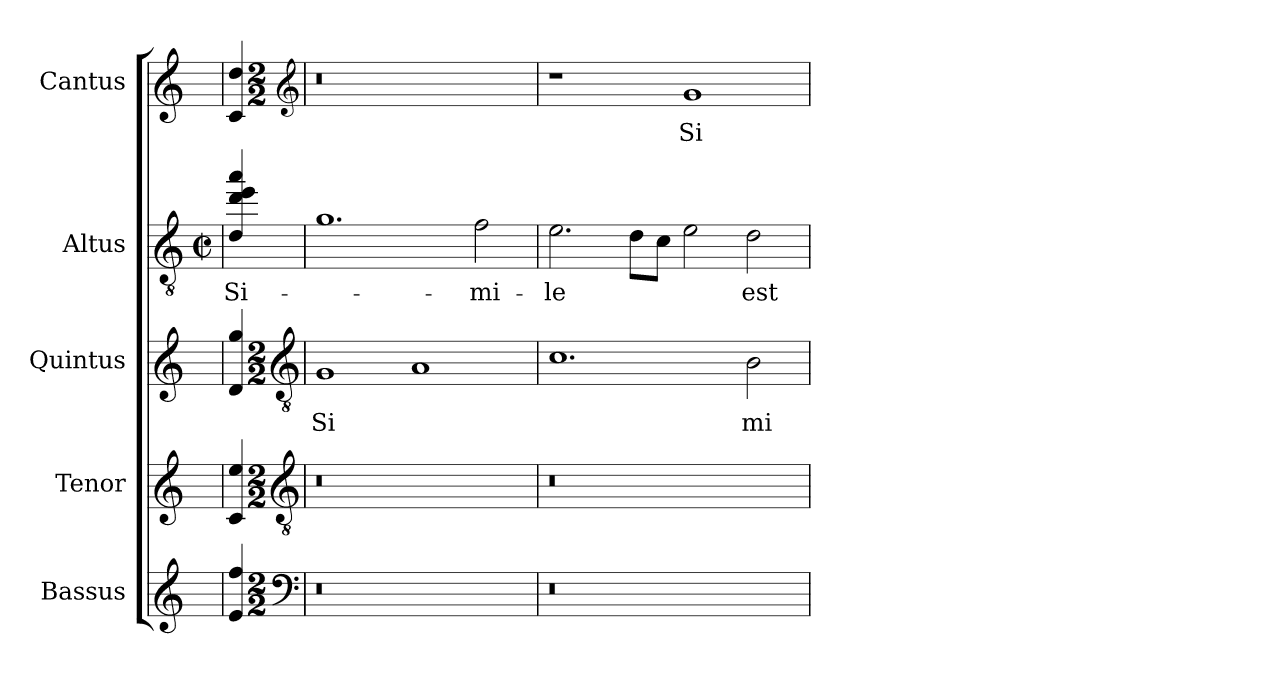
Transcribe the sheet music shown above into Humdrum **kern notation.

**kern	**kern	**kern	**text	**kern	**text	**kern	**text
*part5	*part4	*part3	*part3	*part2	*part2	*part1	*part1
*staff5	*staff4	*staff3	*staff3	*staff2	*staff2	*staff1	*staff1
*I"Bassus	*I"Tenor	*I"Quintus	*	*I"Altus	*	*I"Cantus	*
!!LO:PB:g=z
*stria5	*stria5	*stria5	*	*stria5	*	*stria5	*
*	*	*	*	*clefGv2	*	*	*
*	*	*	*	*M2/2	*	*	*
*	*	*	*	*met(c|)	*	*	*
=1	=1	=1	=1!	=1	=1!	=1!	=1!
!	!	!	!	!	!LO:LY:b:cj	!	!
4ff/ 4e/	4ee/ 4c/	4gg/ 4d/	.	4aa/ 4d/ 4dd 4ee	Si-	4dd/ 4c/	.
*clefF4	*clefGv2	*clefGv2	*	*	*	*clefG2	*
*M2/2	*M2/2	*M2/2	*	*	*	*M2/2	*
*met(c|)	*met(c|)	*met(c|)	*	*	*	*met(c|)	*
=2	=2	=2	=2	=2	=2	=2	=2
!	!	!	!LO:LY:b:cj	!	!	!	!
0r	0r	1G	Si	1.g	.	0r	.
.	.	1A	.	.	.	.	.
!	!	!	!	!	!LO:LY:b:cj	!	!
.	.	.	.	2f\	-mi-	.	.
=3	=3	=3	=3	=3	=3	=3	=3
!	!	!	!	!	!LO:LY:b:cj	!	!
0r	0r	1.c	.	2.e\	-le	1r	.
.	.	.	.	8d\L	.	.	.
.	.	.	.	8c\J	.	.	.
!	!	!	!	!	!	!	!LO:LY:b:cj
.	.	.	.	2e\	.	1g	Si
!	!	!	!LO:LY:b:cj	!	!LO:LY:b:cj	!	!
.	.	2B\	mi	2d\	est	.	.
=	=	=	=	=	=	=	=
*-	*-	*-	*-	*-	*-	*-	*-
